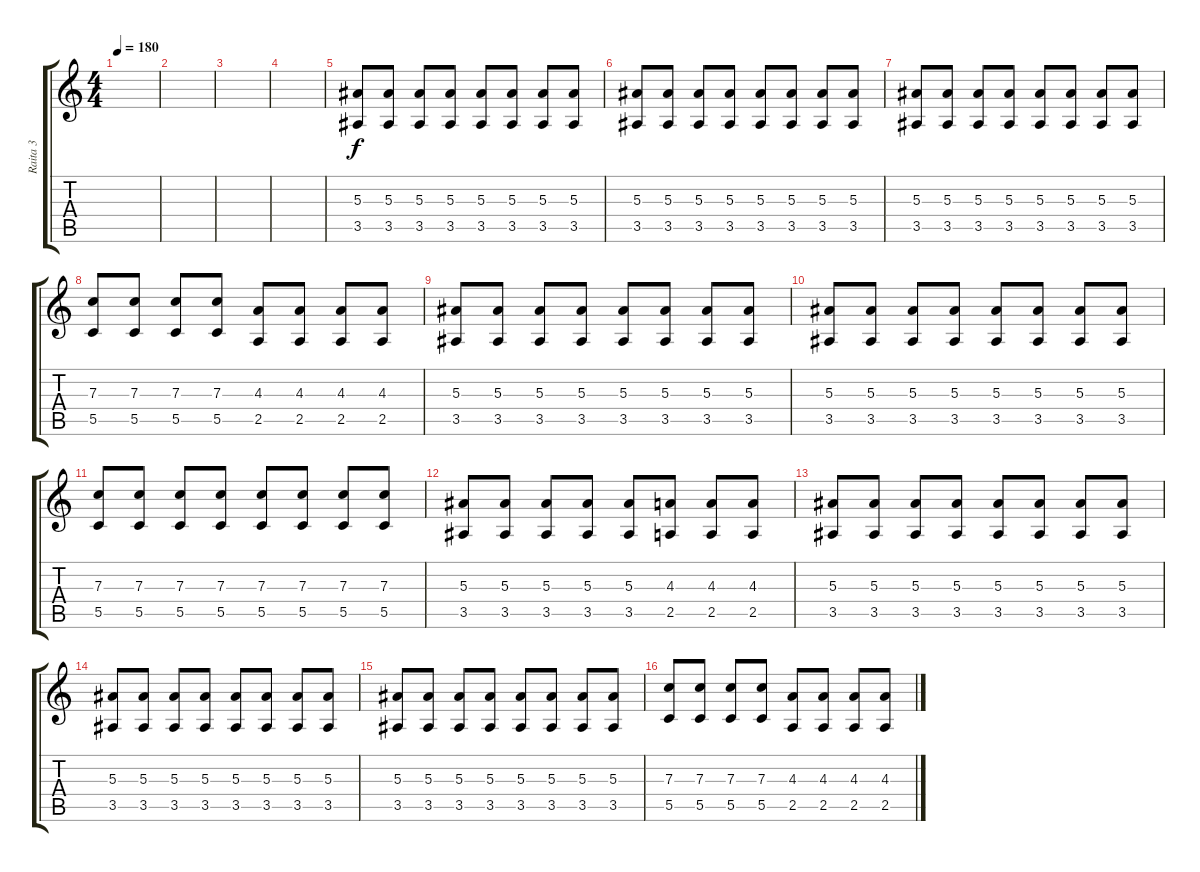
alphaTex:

\track ("Raita 3" "Raita 3") {instrument distortionguitar}
\staff {score tabs}
\tuning (D4 A3 F3 C3 G2 C2) {hide}
\ts (4 4)
\tempo 180
\clef g2
\ks c
|
|
|
|
(5.3 3.5).8{volume 11} (5.3 3.5).8 (5.3 3.5).8 (5.3 3.5).8 (5.3 3.5).8 (5.3 3.5).8 (5.3 3.5).8 (5.3 3.5).8 |
(5.3 3.5).8 (5.3 3.5).8 (5.3 3.5).8 (5.3 3.5).8 (5.3 3.5).8 (5.3 3.5).8 (5.3 3.5).8 (5.3 3.5).8 |
(5.3 3.5).8 (5.3 3.5).8 (5.3 3.5).8 (5.3 3.5).8 (5.3 3.5).8 (5.3 3.5).8 (5.3 3.5).8 (5.3 3.5).8 |
(7.3 5.5).8 (7.3 5.5).8 (7.3 5.5).8 (7.3 5.5).8 (4.3 2.5).8 (4.3 2.5).8 (4.3 2.5).8 (4.3 2.5).8 |
(5.3 3.5).8 (5.3 3.5).8 (5.3 3.5).8 (5.3 3.5).8 (5.3 3.5).8 (5.3 3.5).8 (5.3 3.5).8 (5.3 3.5).8 |
(5.3 3.5).8 (5.3 3.5).8 (5.3 3.5).8 (5.3 3.5).8 (5.3 3.5).8 (5.3 3.5).8 (5.3 3.5).8 (5.3 3.5).8 |
(7.3 5.5).8 (7.3 5.5).8 (7.3 5.5).8 (7.3 5.5).8 (7.3 5.5).8 (7.3 5.5).8 (7.3 5.5).8 (7.3 5.5).8 |
(5.3 3.5).8 (5.3 3.5).8 (5.3 3.5).8 (5.3 3.5).8 (5.3 3.5).8 (4.3 2.5).8 (4.3 2.5).8 (4.3 2.5).8 |
(5.3 3.5).8{volume 11} (5.3 3.5).8 (5.3 3.5).8 (5.3 3.5).8 (5.3 3.5).8 (5.3 3.5).8 (5.3 3.5).8 (5.3 3.5).8 |
(5.3 3.5).8 (5.3 3.5).8 (5.3 3.5).8 (5.3 3.5).8 (5.3 3.5).8 (5.3 3.5).8 (5.3 3.5).8 (5.3 3.5).8 |
(5.3 3.5).8 (5.3 3.5).8 (5.3 3.5).8 (5.3 3.5).8 (5.3 3.5).8 (5.3 3.5).8 (5.3 3.5).8 (5.3 3.5).8 |
(7.3 5.5).8 (7.3 5.5).8 (7.3 5.5).8 (7.3 5.5).8 (4.3 2.5).8 (4.3 2.5).8 (4.3 2.5).8 (4.3 2.5).8
